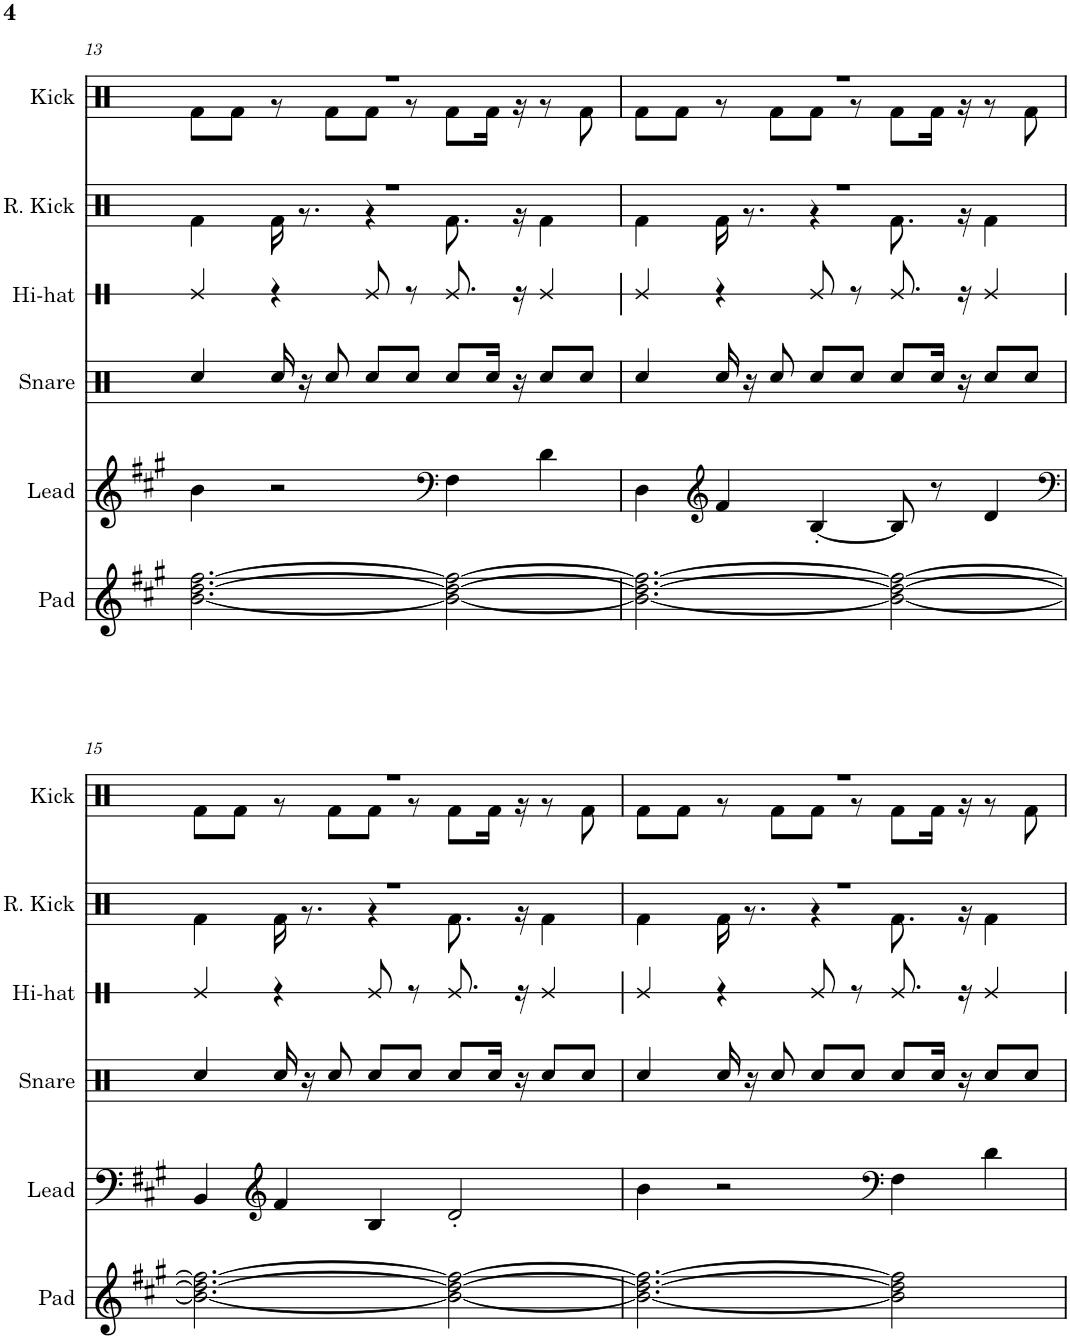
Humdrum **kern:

**kern	**kern	**kern	**kern	**kern	**kern
*part6	*part5	*part4	*part3	*part2	*part1
*staff6	*staff5	*staff4	*staff3	*staff2	*staff1
*I"Pad	*I"Lead	*I"Snare	*I"Hi-hat	*I"Reverb Kick	*I"Kick
*I'Pad	*I'Lead	*I'Snare	*I'Hi-hat	*I'R. Kick	*I'Kick
!!LO:PB:g=z
*clefG2	*clefG2	*clefX	*clefX	*clefX	*clefX
*k[f#c#g#]	*k[f#c#g#]	*k[f#c#g#]	*k[f#c#g#]	*k[f#c#g#]	*k[f#c#g#]
*M5/4	*M5/4	*M5/4	*M5/4	*M5/4	*M5/4
=13	=13	=13	=13	=13	=13
*	*	*	*	*^	*^
[2.b\ [2.dd\ [2.ff#\	4b\	4Rcc/	4Re/	4%5r	4Rf\	4%5r	8Rf\L
.	.	.	.	.	.	.	8Rf\J
.	2r	16Rcc/	4r	.	16Rf\	.	8r
.	.	16r	.	.	8.r	.	.
.	.	8Rcc/	.	.	.	.	8Rf\L
.	.	8Rcc/L	8Re/	.	4r	.	8Rf\J
.	.	8Rcc/J	8r	.	.	.	8r
*	*clefF4	*	*	*	*	*	*
2b\_ 2dd\_ 2ff#\_	4F#\	8Rcc/L	8.Re/	.	8.Rf\	.	8Rf\L
.	.	16Rcc/Jk	.	.	.	.	16Rf\Jk
.	.	16r	16r	.	16r	.	16r
.	4d\	8Rcc/L	4Re/	.	4Rf\	.	8r
.	.	8Rcc/J	.	.	.	.	8Rf\
=14	=14	=14	=14	=14	=14	=14	=14
2.b\_ 2.dd\_ 2.ff#\_	4D\	4Rcc/	4Re/	4%5r	4Rf\	4%5r	8Rf\L
.	.	.	.	.	.	.	8Rf\J
*	*clefG2	*	*	*	*	*	*
.	4f#/	16Rcc/	4r	.	16Rf\	.	8r
.	.	16r	.	.	8.r	.	.
.	.	8Rcc/	.	.	.	.	8Rf\L
.	[4B'/	8Rcc/L	8Re/	.	4r	.	8Rf\J
.	.	8Rcc/J	8r	.	.	.	8r
2b\_ 2dd\_ 2ff#\_	8B/]	8Rcc/L	8.Re/	.	8.Rf\	.	8Rf\L
.	8r	16Rcc/Jk	.	.	.	.	16Rf\Jk
.	.	16r	16r	.	16r	.	16r
.	4d/	8Rcc/L	4Re/	.	4Rf\	.	8r
.	.	8Rcc/J	.	.	.	.	8Rf\
!!LO:LB:g=z	!!
=15	=15	=15	=15	=15	=15	=15	=15
*	*clefF4	*	*	*	*	*	*
2.b\_ 2.dd\_ 2.ff#\_	4BB/	4Rcc/	4Re/	4%5r	4Rf\	4%5r	8Rf\L
.	.	.	.	.	.	.	8Rf\J
*	*clefG2	*	*	*	*	*	*
.	4f#/	16Rcc/	4r	.	16Rf\	.	8r
.	.	16r	.	.	8.r	.	.
.	.	8Rcc/	.	.	.	.	8Rf\L
.	4B/	8Rcc/L	8Re/	.	4r	.	8Rf\J
.	.	8Rcc/J	8r	.	.	.	8r
2b\_ 2dd\_ 2ff#\_	2d'/	8Rcc/L	8.Re/	.	8.Rf\	.	8Rf\L
.	.	16Rcc/Jk	.	.	.	.	16Rf\Jk
.	.	16r	16r	.	16r	.	16r
.	.	8Rcc/L	4Re/	.	4Rf\	.	8r
.	.	8Rcc/J	.	.	.	.	8Rf\
=16	=16	=16	=16	=16	=16	=16	=16
2.b\_ 2.dd\_ 2.ff#\_	4b\	4Rcc/	4Re/	4%5r	4Rf\	4%5r	8Rf\L
.	.	.	.	.	.	.	8Rf\J
.	2r	16Rcc/	4r	.	16Rf\	.	8r
.	.	16r	.	.	8.r	.	.
.	.	8Rcc/	.	.	.	.	8Rf\L
.	.	8Rcc/L	8Re/	.	4r	.	8Rf\J
.	.	8Rcc/J	8r	.	.	.	8r
*	*clefF4	*	*	*	*	*	*
2b\] 2dd\] 2ff#\]	4F#\	8Rcc/L	8.Re/	.	8.Rf\	.	8Rf\L
.	.	16Rcc/Jk	.	.	.	.	16Rf\Jk
.	.	16r	16r	.	16r	.	16r
.	4d\	8Rcc/L	4Re/	.	4Rf\	.	8r
.	.	8Rcc/J	.	.	.	.	8Rf\
*	*	*	*	*v	*v	*	*
*	*	*	*	*	*v	*v
=	=	=	=	=	=
*-	*-	*-	*-	*-	*-
